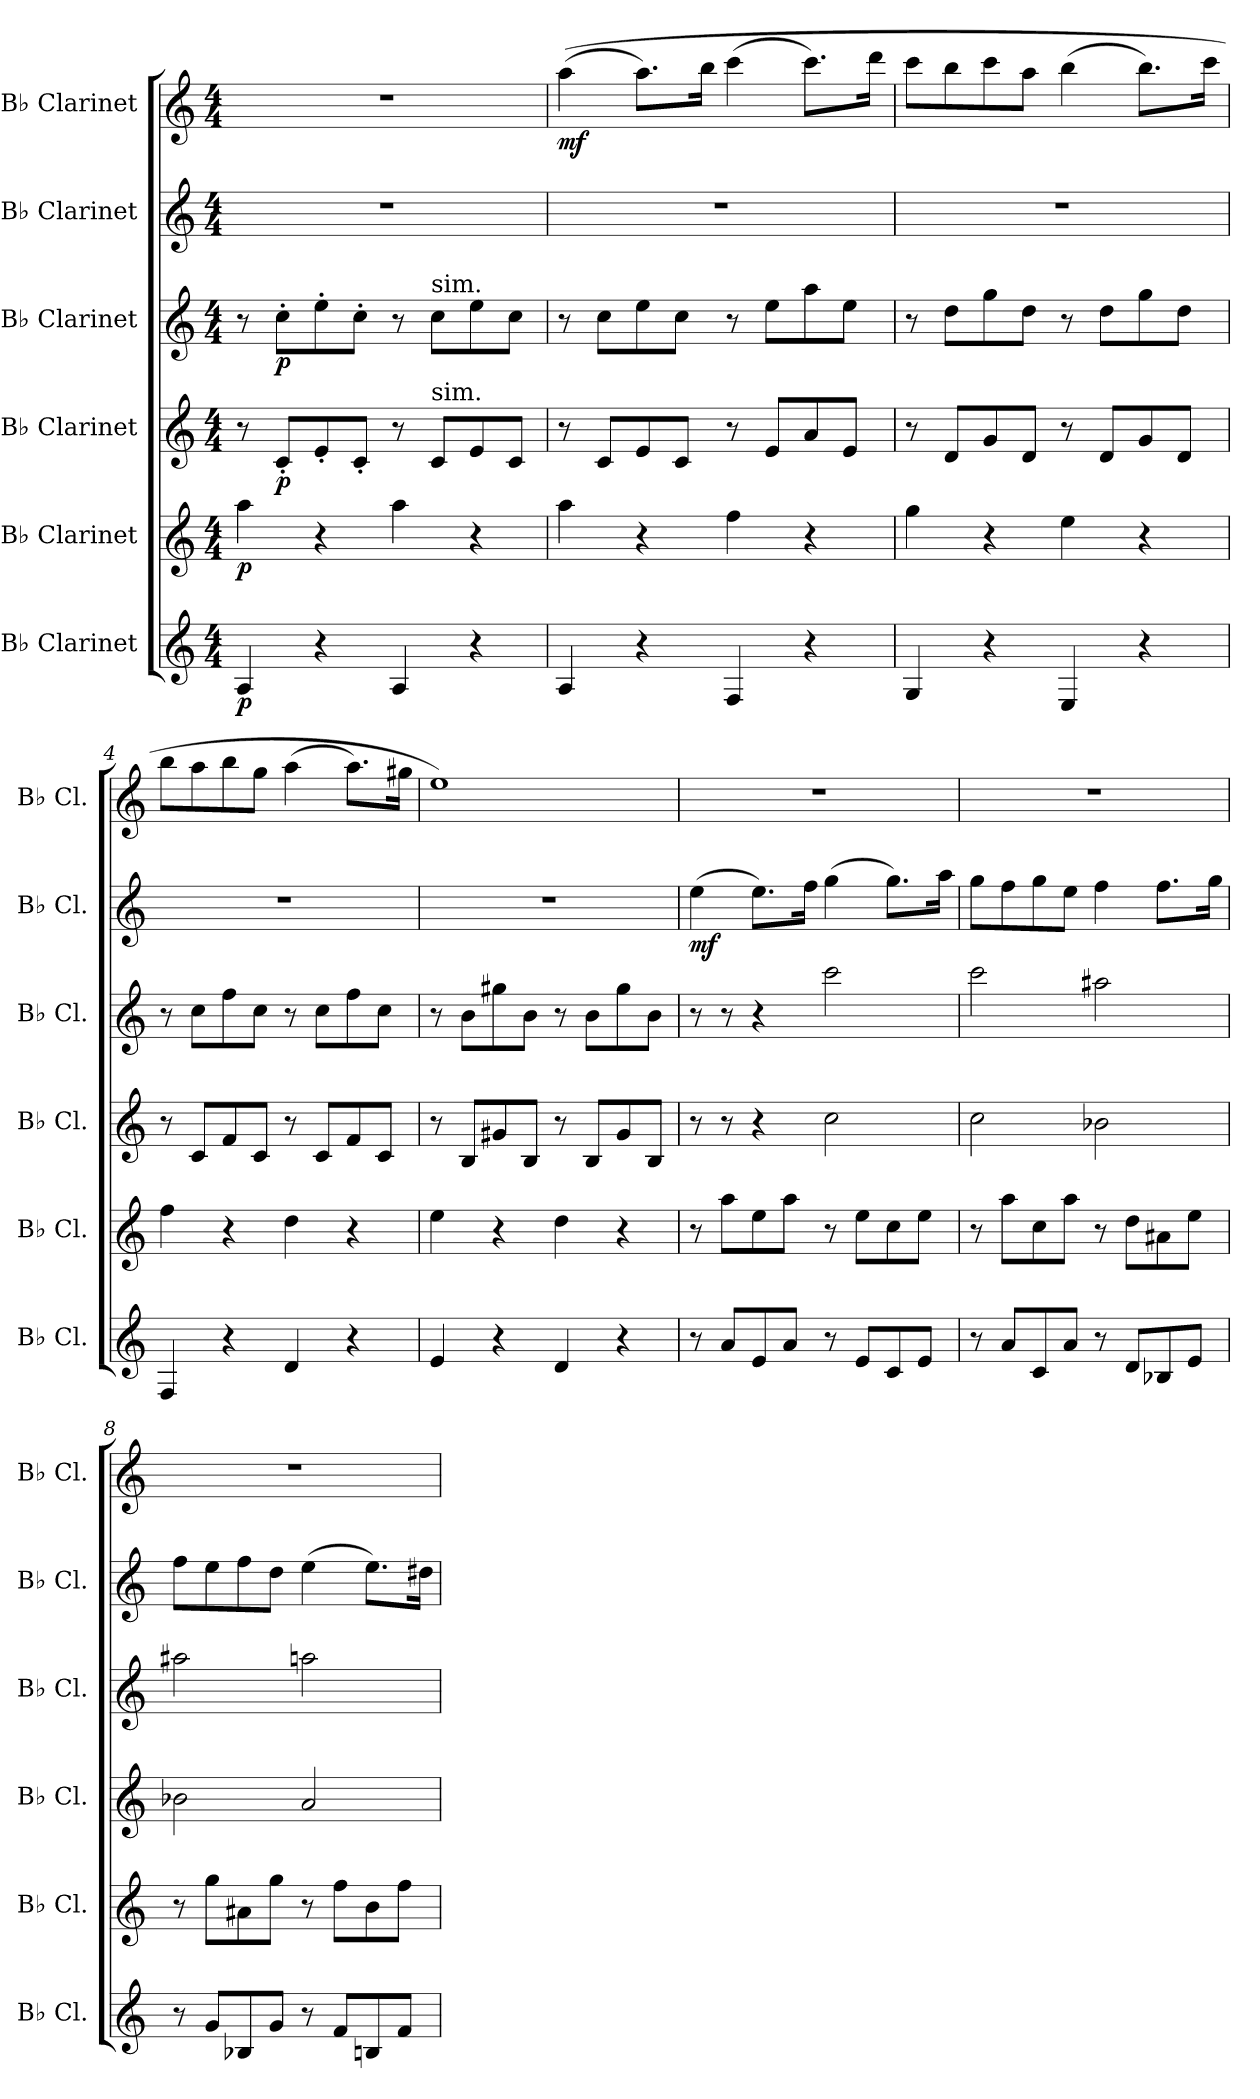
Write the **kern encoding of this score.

**kern	**dynam	**kern	**dynam	**kern	**dynam	**kern	**dynam	**kern	**dynam	**kern	**dynam
*part6	*part6	*part5	*part5	*part4	*part4	*part3	*part3	*part2	*part2	*part1	*part1
*staff6	*staff6	*staff5	*staff5	*staff4	*staff4	*staff3	*staff3	*staff2	*staff2	*staff1	*staff1
*I"B♭ Clarinet	*	*I"B♭ Clarinet	*	*I"B♭ Clarinet	*	*I"B♭ Clarinet	*	*I"B♭ Clarinet	*	*I"B♭ Clarinet	*
*I'B♭ Cl.	*	*I'B♭ Cl.	*	*I'B♭ Cl.	*	*I'B♭ Cl.	*	*I'B♭ Cl.	*	*I'B♭ Cl.	*
*clefG2	*	*clefG2	*	*clefG2	*	*clefG2	*	*clefG2	*	*clefG2	*
*ITrd1c2	*	*ITrd1c2	*	*ITrd1c2	*	*ITrd1c2	*	*ITrd1c2	*	*ITrd1c2	*
*k[b-e-]	*	*k[b-e-]	*	*k[b-e-]	*	*k[b-e-]	*	*k[b-e-]	*	*k[b-e-]	*
*M4/4	*	*M4/4	*	*M4/4	*	*M4/4	*	*M4/4	*	*M4/4	*
*MM100	*	*MM100	*	*MM100	*	*MM100	*	*MM100	*	*MM100	*
=1	=1	=1	=1	=1	=1	=1	=1	=1	=1	=1	=1
!	!LO:DY:b	!	!LO:DY:b	!	!	!	!	!	!	!	!
4G/	p	4gg\	p	8r	.	8r	.	1r	.	1r	.
!	!	!	!	!	!LO:DY:b	!	!LO:DY:b	!	!	!	!
.	.	.	.	8B-'/L	p	8b-'\L	p	.	.	.	.
4r	.	4r	.	8d'/	.	8dd'\	.	.	.	.	.
.	.	.	.	8B-'/J	.	8b-'\J	.	.	.	.	.
4G/	.	4gg\	.	8r	.	8r	.	.	.	.	.
!	!	!	!	!	!	!LO:TX:a:t=sim.	!	!	!	!	!
!	!	!	!	!LO:TX:a:t=sim.	!	!	!	!	!	!	!
.	.	.	.	8B-/L	.	8b-\L	.	.	.	.	.
4r	.	4r	.	8d/	.	8dd\	.	.	.	.	.
.	.	.	.	8B-/J	.	8b-\J	.	.	.	.	.
=2	=2	=2	=2	=2	=2	=2	=2	=2	=2	=2	=2
!	!	!	!	!	!	!	!	!	!	!	!LO:DY:b
4G/	.	4gg\	.	8r	.	8r	.	1r	.	(>(>4gg\	mf
.	.	.	.	8B-/L	.	8b-\L	.	.	.	.	.
4r	.	4r	.	8d/	.	8dd\	.	.	.	8.gg\L)	.
.	.	.	.	8B-/J	.	8b-\J	.	.	.	.	.
.	.	.	.	.	.	.	.	.	.	16aa\Jk	.
4E-/	.	4ee-\	.	8r	.	8r	.	.	.	(>4bb-\	.
.	.	.	.	8d/L	.	8dd\L	.	.	.	.	.
4r	.	4r	.	8g/	.	8gg\	.	.	.	8.bb-\L)	.
.	.	.	.	8d/J	.	8dd\J	.	.	.	.	.
.	.	.	.	.	.	.	.	.	.	16ccc\Jk	.
=3	=3	=3	=3	=3	=3	=3	=3	=3	=3	=3	=3
4F/	.	4ff\	.	8r	.	8r	.	1r	.	8bb-\L	.
.	.	.	.	8c/L	.	8cc\L	.	.	.	8aa\	.
4r	.	4r	.	8f/	.	8ff\	.	.	.	8bb-\	.
.	.	.	.	8c/J	.	8cc\J	.	.	.	8gg\J	.
4D/	.	4dd\	.	8r	.	8r	.	.	.	(>4aa\	.
.	.	.	.	8c/L	.	8cc\L	.	.	.	.	.
4r	.	4r	.	8f/	.	8ff\	.	.	.	8.aa\L)	.
.	.	.	.	8c/J	.	8cc\J	.	.	.	.	.
.	.	.	.	.	.	.	.	.	.	16bb-\Jk	.
=4	=4	=4	=4	=4	=4	=4	=4	=4	=4	=4	=4
4E-/	.	4ee-\	.	8r	.	8r	.	1r	.	8aa\L	.
.	.	.	.	8B-/L	.	8b-\L	.	.	.	8gg\	.
4r	.	4r	.	8e-/	.	8ee-\	.	.	.	8aa\	.
.	.	.	.	8B-/J	.	8b-\J	.	.	.	8ff\J	.
4c/	.	4cc\	.	8r	.	8r	.	.	.	(>4gg\	.
.	.	.	.	8B-/L	.	8b-\L	.	.	.	.	.
4r	.	4r	.	8e-/	.	8ee-\	.	.	.	8.gg\L)	.
.	.	.	.	8B-/J	.	8b-\J	.	.	.	.	.
.	.	.	.	.	.	.	.	.	.	16ff#X\Jk	.
!!LO:PB:g=z
=5	=5	=5	=5	=5	=5	=5	=5	=5	=5	=5	=5
4d/	.	4dd\	.	8r	.	8r	.	1r	.	1dd)	.
.	.	.	.	8A/L	.	8a\L	.	.	.	.	.
4r	.	4r	.	8f#X/	.	8ff#X\	.	.	.	.	.
.	.	.	.	8A/J	.	8a\J	.	.	.	.	.
4c/	.	4cc\	.	8r	.	8r	.	.	.	.	.
.	.	.	.	8A/L	.	8a\L	.	.	.	.	.
4r	.	4r	.	8f#/	.	8ff#\	.	.	.	.	.
.	.	.	.	8A/J	.	8a\J	.	.	.	.	.
=6	=6	=6	=6	=6	=6	=6	=6	=6	=6	=6	=6
!	!	!	!	!	!	!	!	!	!LO:DY:b	!	!
8r	.	8r	.	8r	.	8r	.	(>4dd\	mf	1r	.
8g/L	.	8gg\L	.	8r	.	8r	.	.	.	.	.
8d/	.	8dd\	.	4r	.	4r	.	8.dd\L)	.	.	.
8g/J	.	8gg\J	.	.	.	.	.	.	.	.	.
.	.	.	.	.	.	.	.	16ee-\Jk	.	.	.
8r	.	8r	.	2b-\	.	2bb-\	.	(>4ff\	.	.	.
8d/L	.	8dd\L	.	.	.	.	.	.	.	.	.
8B-/	.	8b-\	.	.	.	.	.	8.ff\L)	.	.	.
8d/J	.	8dd\J	.	.	.	.	.	.	.	.	.
.	.	.	.	.	.	.	.	16gg\Jk	.	.	.
=7	=7	=7	=7	=7	=7	=7	=7	=7	=7	=7	=7
8r	.	8r	.	2b-\	.	2bb-\	.	8ff\L	.	1r	.
8g/L	.	8gg\L	.	.	.	.	.	8ee-\	.	.	.
8B-/	.	8b-\	.	.	.	.	.	8ff\	.	.	.
8g/J	.	8gg\J	.	.	.	.	.	8dd\J	.	.	.
8r	.	8r	.	2a-X\	.	2gg#X\	.	4ee-\	.	.	.
8c/L	.	8cc\L	.	.	.	.	.	.	.	.	.
8A-X/	.	8g#X\	.	.	.	.	.	8.ee-\L	.	.	.
8d/J	.	8dd\J	.	.	.	.	.	.	.	.	.
.	.	.	.	.	.	.	.	16ff\Jk	.	.	.
=8	=8	=8	=8	=8	=8	=8	=8	=8	=8	=8	=8
8r	.	8r	.	2a-X\	.	2gg#X\	.	8ee-\L	.	1r	.
8f/L	.	8ff\L	.	.	.	.	.	8dd\	.	.	.
8A-X/	.	8g#X\	.	.	.	.	.	8ee-\	.	.	.
8f/J	.	8ff\J	.	.	.	.	.	8cc\J	.	.	.
8r	.	8r	.	2g/	.	2ggn\	.	(>4dd\	.	.	.
8e-/L	.	8ee-\L	.	.	.	.	.	.	.	.	.
8An/	.	8a\	.	.	.	.	.	8.dd\L)	.	.	.
8e-/J	.	8ee-\J	.	.	.	.	.	.	.	.	.
.	.	.	.	.	.	.	.	16cc#X\Jk	.	.	.
=	=	=	=	=	=	=	=	=	=	=	=
*-	*-	*-	*-	*-	*-	*-	*-	*-	*-	*-	*-
